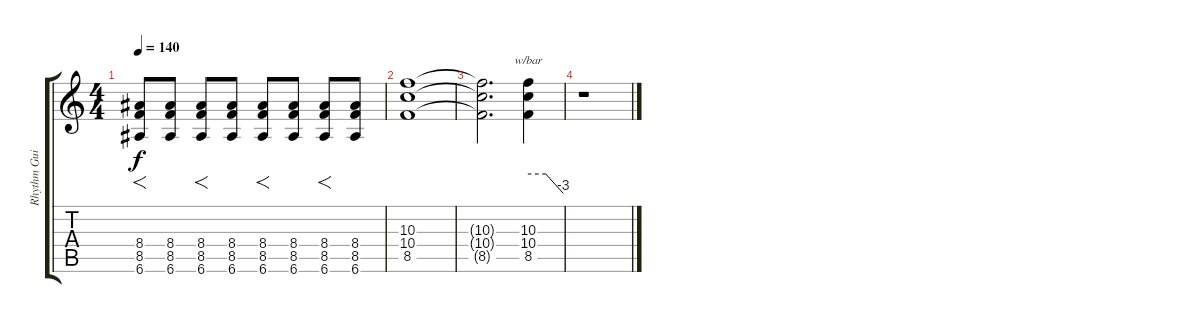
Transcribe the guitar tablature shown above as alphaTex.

\track ("Rhythm Guitar (Distortion)" "Rhythm Gui") {instrument distortionguitar}
\staff {score tabs}
\tuning (E4 B3 G3 D3 A2 E2) {hide}
\ts (4 4)
\tempo 140
\clef g2
\ks c
(8.4 8.5 6.6).8{f dy f} (8.4 8.5 6.6).8 (8.4 8.5 6.6).8{f} (8.4 8.5 6.6).8 (8.4 8.5 6.6).8{f} (8.4 8.5 6.6).8 (8.4 8.5 6.6).8{f} (8.4 8.5 6.6).8 |
(10.3 10.4 8.5).1 |
(10.3{t} 10.4{t} 8.5{t}).2{d} (10.3 10.4 8.5).4{tbe (custom default 0 0 30 0 60 -12)} |
r.1
